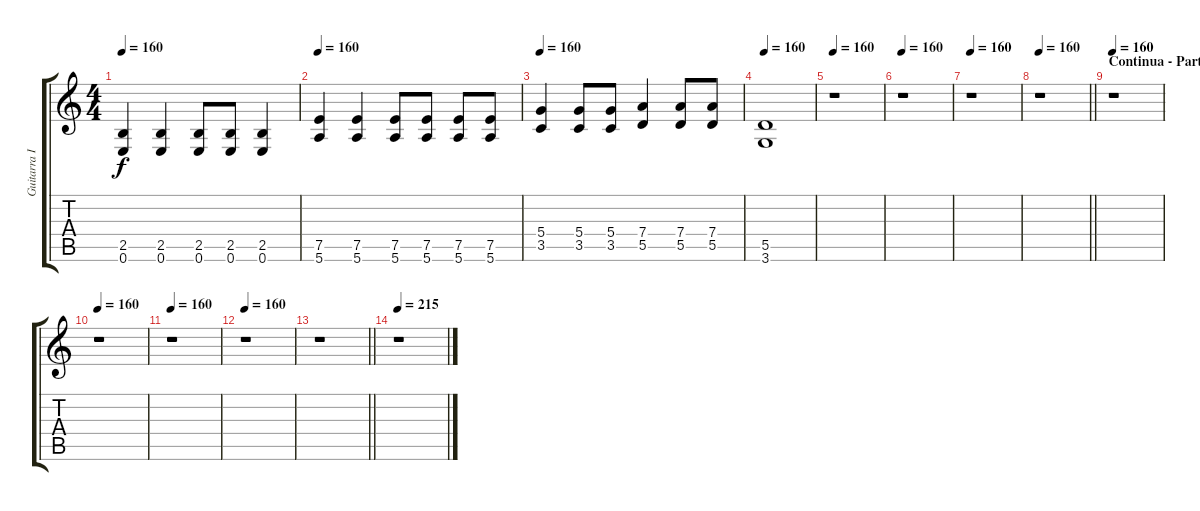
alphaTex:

\track ("Guitarra I" "Guitarra I") {instrument overdrivenguitar}
\staff {score tabs}
\tuning (E4 B3 G3 D3 A2 E2) {hide}
\ts (4 4)
\tempo 160
\clef g2
\ks c
(2.5 0.6).4{dy f} (2.5 0.6).4 (2.5 0.6).8 (2.5 0.6).8 (2.5 0.6).4 |
\tempo 160
(7.5 5.6).4 (7.5 5.6).4 (7.5 5.6).8 (7.5 5.6).8 (7.5 5.6).8 (7.5 5.6).8 |
\tempo 160
(5.4 3.5).4 (5.4 3.5).8 (5.4 3.5).8 (7.4 5.5).4 (7.4 5.5).8 (7.4 5.5).8 |
\tempo 160
(5.5 3.6).1{volume 0} |
\tempo 160
r.1 |
\tempo 160
r.1 |
\tempo 160
r.1 |
\tempo 160
\barLineRight lightlight
r.1 |
\section ("" "Continua - Parte II =>>")
\tempo 160
r.1 |
\tempo 160
r.1 |
\tempo 160
r.1 |
\tempo 160
r.1 |
\barLineRight lightlight
r.1 |
\tempo 215
r.1
